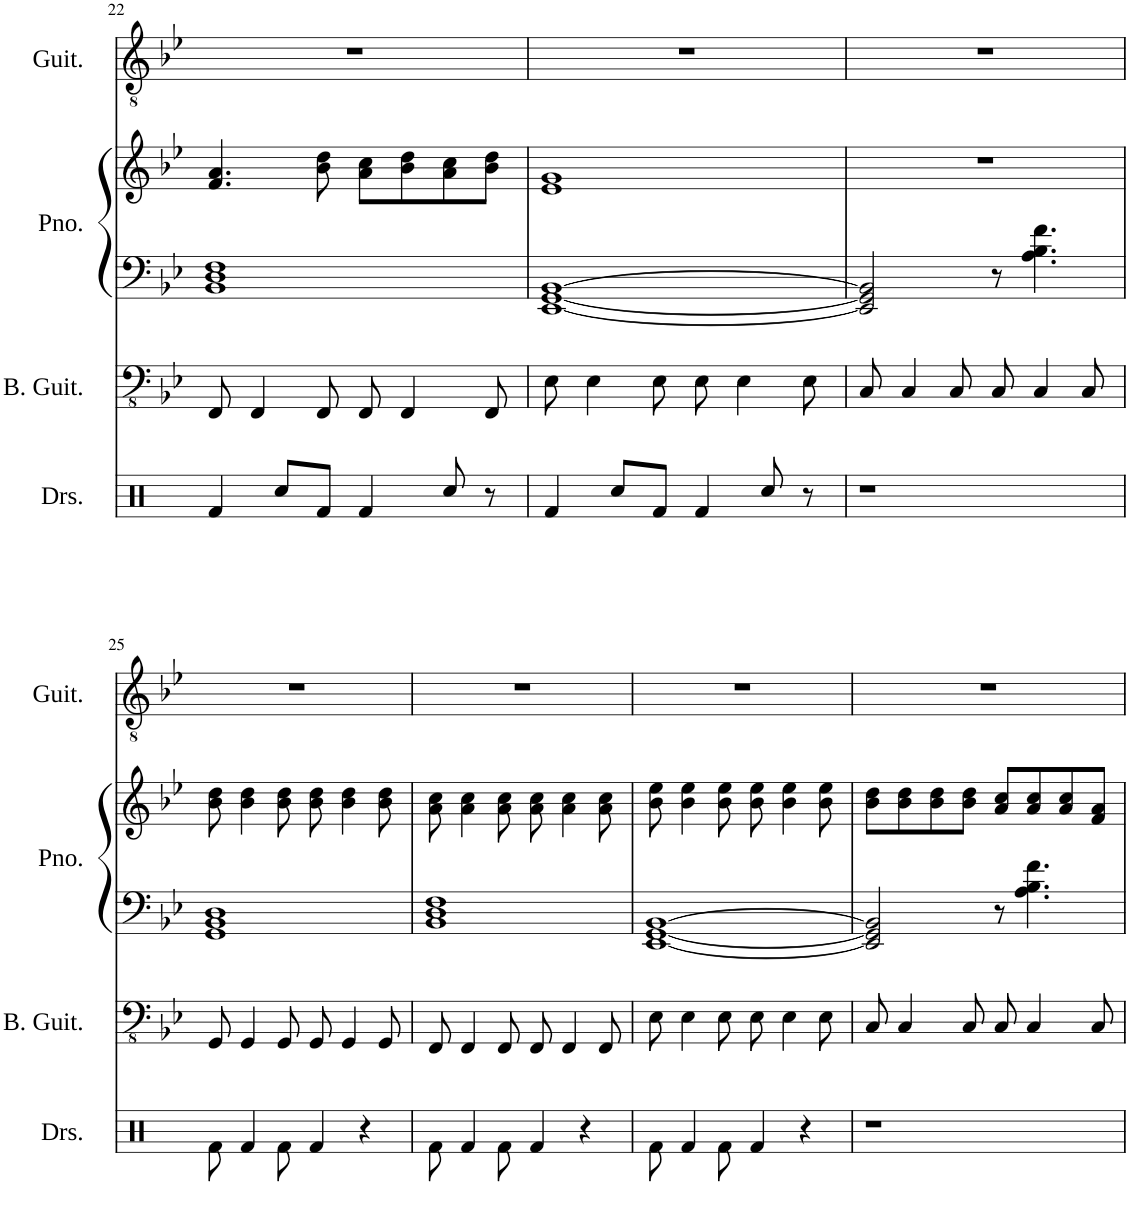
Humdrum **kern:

**kern	**kern	**kern	**kern	**kern
*part4	*part3	*part2	*part2	*part1
*staff5	*staff4	*staff3	*staff2	*staff1
*I"Drumset	*I"Bass Guitar	*I"Piano	*	*I"Guitar
*I'Drs.	*I'B. Guit.	*I'Pno.	*	*I'Guit.
!!LO:PB:g=z
*clefX	*clefFv4	*clefF4	*clefG2	*clefGv2
*	*	*Trd-7c-12	*Trd-7c-12	*
*k[]	*k[b-e-]	*k[b-e-]	*k[b-e-]	*k[b-e-]
*M4/4	*M4/4	*M4/4	*M4/4	*M4/4
=22	=22	=22	=22	=22
4Rf/	8FFF/	1BB- 1D 1F	4.f/ 4.a/	1r
.	4FFF/	.	.	.
8Rcc/L	.	.	.	.
8Rf/J	8FFF/	.	8b-\ 8dd\	.
4Rf/	8FFF/	.	8a\ 8cc\L	.
.	4FFF/	.	8b-\ 8dd\	.
8Rcc/	.	.	8a\ 8cc\	.
8r	8FFF/	.	8b-\ 8dd\J	.
=23	=23	=23	=23	=23
4Rf/	8EE-\	[1EE- [1GG [1BB-	1e- 1g	1r
.	4EE-\	.	.	.
8Rcc/L	.	.	.	.
8Rf/J	8EE-\	.	.	.
4Rf/	8EE-\	.	.	.
.	4EE-\	.	.	.
8Rcc/	.	.	.	.
8r	8EE-\	.	.	.
=24	=24	=24	=24	=24
1r	8CC/	2EE-/] 2GG/] 2BB-/]	1r	1r
.	4CC/	.	.	.
.	8CC/	.	.	.
.	8CC/	8r	.	.
.	4CC/	4.A\ 4.B-\ 4.f\	.	.
.	8CC/	.	.	.
!!LO:LB:g=z
=25	=25	=25	=25	=25
8Rf\	8GGG/	1GG 1BB- 1D	8b-\ 8dd\	1r
4Rf/	4GGG/	.	4b-\ 4dd\	.
8Rf\	8GGG/	.	8b-\ 8dd\	.
4Rf/	8GGG/	.	8b-\ 8dd\	.
.	4GGG/	.	4b-\ 4dd\	.
4r	.	.	.	.
.	8GGG/	.	8b-\ 8dd\	.
=26	=26	=26	=26	=26
8Rf\	8FFF/	1BB- 1D 1F	8a\ 8cc\	1r
4Rf/	4FFF/	.	4a\ 4cc\	.
8Rf\	8FFF/	.	8a\ 8cc\	.
4Rf/	8FFF/	.	8a\ 8cc\	.
.	4FFF/	.	4a\ 4cc\	.
4r	.	.	.	.
.	8FFF/	.	8a\ 8cc\	.
=27	=27	=27	=27	=27
8Rf\	8EE-\	[1EE- [1GG [1BB-	8b-\ 8ee-\	1r
4Rf/	4EE-\	.	4b-\ 4ee-\	.
8Rf\	8EE-\	.	8b-\ 8ee-\	.
4Rf/	8EE-\	.	8b-\ 8ee-\	.
.	4EE-\	.	4b-\ 4ee-\	.
4r	.	.	.	.
.	8EE-\	.	8b-\ 8ee-\	.
=28	=28	=28	=28	=28
1r	8CC/	2EE-/] 2GG/] 2BB-/]	8b-\ 8dd\L	1r
.	4CC/	.	8b-\ 8dd\	.
.	.	.	8b-\ 8dd\	.
.	8CC/	.	8b-\ 8dd\J	.
.	8CC/	8r	8a/ 8cc/L	.
.	4CC/	4.A\ 4.B-\ 4.f\	8a/ 8cc/	.
.	.	.	8a/ 8cc/	.
.	8CC/	.	8f/ 8a/J	.
=	=	=	=	=
*-	*-	*-	*-	*-
